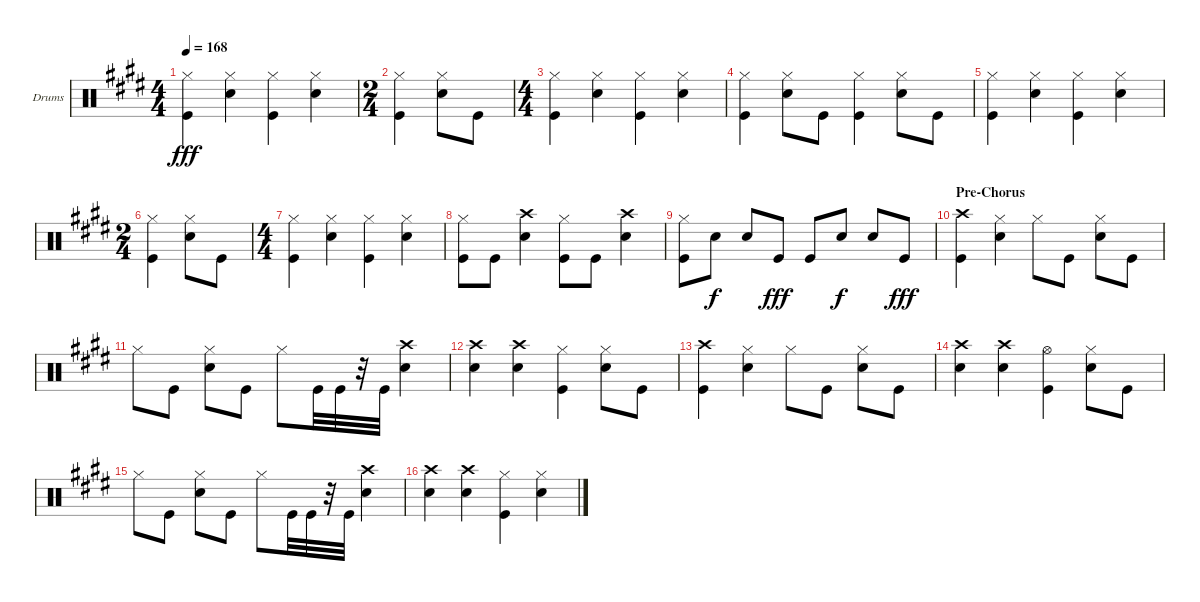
\bracketExtendMode groupsimilarinstruments
\firstSystemTrackNameOrientation horizontal
\otherSystemsTrackNameOrientation horizontal
\track ("Drumkit" "Drums") {instrument percussion}
\staff {score}
\articulation defaults
\ts (4 4)
\tempo 168
\clef neutral
\scale
1.06557
\ks e
("Hi-Hat (closed)" "Kick (hit)").4{dy fff} ("Hi-Hat (closed)" "Snare (hit) 2").4 ("Hi-Hat (closed)" "Kick (hit)").4 ("Snare (hit) 2" "Hi-Hat (closed)").4 |
\ts (2 4)
\scale
0.934426 ("Hi-Hat (closed)" "Kick (hit)").4 ("Snare (hit) 2" "Hi-Hat (closed)").8 "Kick (hit)".8 |
\ts (4 4)
\scale
1.09584 ("Kick (hit)" "Hi-Hat (closed)").4 ("Snare (hit) 2" "Hi-Hat (closed)").4 ("Kick (hit)" "Hi-Hat (closed)").4 ("Snare (hit) 2" "Hi-Hat (closed)").4 |
\scale
0.904161 ("Hi-Hat (closed)" "Kick (hit)").4 ("Snare (hit) 2" "Hi-Hat (closed)").8 "Kick (hit)".8 ("Kick (hit)" "Hi-Hat (closed)").4 ("Hi-Hat (closed)" "Snare (hit) 2").8 "Kick (hit)".8 |
\scale
1.06557 ("Hi-Hat (closed)" "Kick (hit)").4 ("Hi-Hat (closed)" "Snare (hit) 2").4 ("Hi-Hat (closed)" "Kick (hit)").4 ("Snare (hit) 2" "Hi-Hat (closed)").4 |
\ts (2 4)
\scale
0.934426 ("Hi-Hat (closed)" "Kick (hit)").4 ("Snare (hit) 2" "Hi-Hat (closed)").8 "Kick (hit)".8 |
\ts (4 4)
\scale
1.09584 ("Kick (hit)" "Hi-Hat (closed)").4 ("Snare (hit) 2" "Hi-Hat (closed)").4 ("Kick (hit)" "Hi-Hat (closed)").4 ("Snare (hit) 2" "Hi-Hat (closed)").4 |
\scale
0.904161 ("Kick (hit)" "Hi-Hat (closed)").8 "Kick (hit)".8 ("Crash high (hit)" "Snare (hit) 2").4 ("Kick (hit)" "Hi-Hat (closed)").8 "Kick (hit)".8 ("Crash high (hit)" "Snare (hit) 2").4 |
\scale
1.06557 ("Kick (hit)" "Hi-Hat (closed)").8 "Snare (hit) 2".8{dy f} "Snare (hit) 2".8 "Kick (hit)".8{dy fff} "Kick (hit)".8 "Snare (hit) 2".8{dy f} "Snare (hit) 2".8 "Kick (hit)".8{dy fff} |
\section ("" "Pre-Chorus")
\scale
0.934426 ("Kick (hit)" "Crash high (hit)").4 ("Hi-Hat (closed)" "Snare (hit) 2").4 "Hi-Hat (closed)".8 "Kick (hit)".8 ("Snare (hit) 2" "Hi-Hat (closed)").8 "Kick (hit)".8 |
\scale
1.06557 "Hi-Hat (closed)".8 "Kick (hit)".8 ("Snare (hit) 2" "Hi-Hat (closed)").8 "Kick (hit)".8 "Hi-Hat (closed)".8 "Kick (hit)".32 "Kick (hit)".32 r.32 "Kick (hit)".32 ("Crash high (hit)" "Snare (hit) 2").4 |
\scale
0.934426 ("Crash high (hit)" "Snare (hit) 2").4 ("Crash high (hit)" "Snare (hit) 2").4 ("Hi-Hat (closed)" "Kick (hit)").4 ("Snare (hit) 2" "Hi-Hat (closed)").8 "Kick (hit)".8 |
\scale
1.06557 ("Kick (hit)" "Crash high (hit)").4 ("Hi-Hat (closed)" "Snare (hit) 2").4 "Hi-Hat (closed)".8 "Kick (hit)".8 ("Snare (hit) 2" "Hi-Hat (closed)").8 "Kick (hit)".8 |
\scale
0.934426 ("Crash high (hit)" "Snare (hit) 2").4 ("Crash high (hit)" "Snare (hit) 2").4 ("Hi-Hat (open)" "Kick (hit)").4 ("Snare (hit) 2" "Hi-Hat (closed)").8 "Kick (hit)".8 |
\scale
1.06557 "Hi-Hat (closed)".8 "Kick (hit)".8 ("Snare (hit) 2" "Hi-Hat (closed)").8 "Kick (hit)".8 "Hi-Hat (closed)".8 "Kick (hit)".32 "Kick (hit)".32 r.32 "Kick (hit)".32 ("Crash high (hit)" "Snare (hit) 2").4 |
\scale
0.934426 ("Snare (hit) 2" "Crash high (hit)").4 ("Snare (hit) 2" "Crash high (hit)").4 ("Kick (hit)" "Hi-Hat (closed)").4 ("Hi-Hat (closed)" "Snare (hit) 2").4
